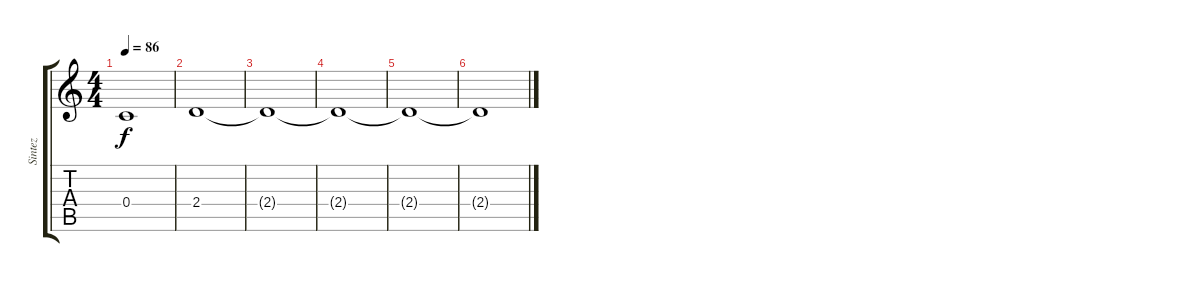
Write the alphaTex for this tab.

\track ("Sintez" "Sintez") {instrument contrabass}
\staff {score tabs}
\tuning (D4 A3 F3 C3 G2 D2) {hide}
\ts (4 4)
\tempo 86
\clef g2
\ks c
0.4.1{dy f} |
2.4.1 |
2.4{t}.1 |
2.4{t}.1 |
2.4{t}.1 |
2.4{t}.1
